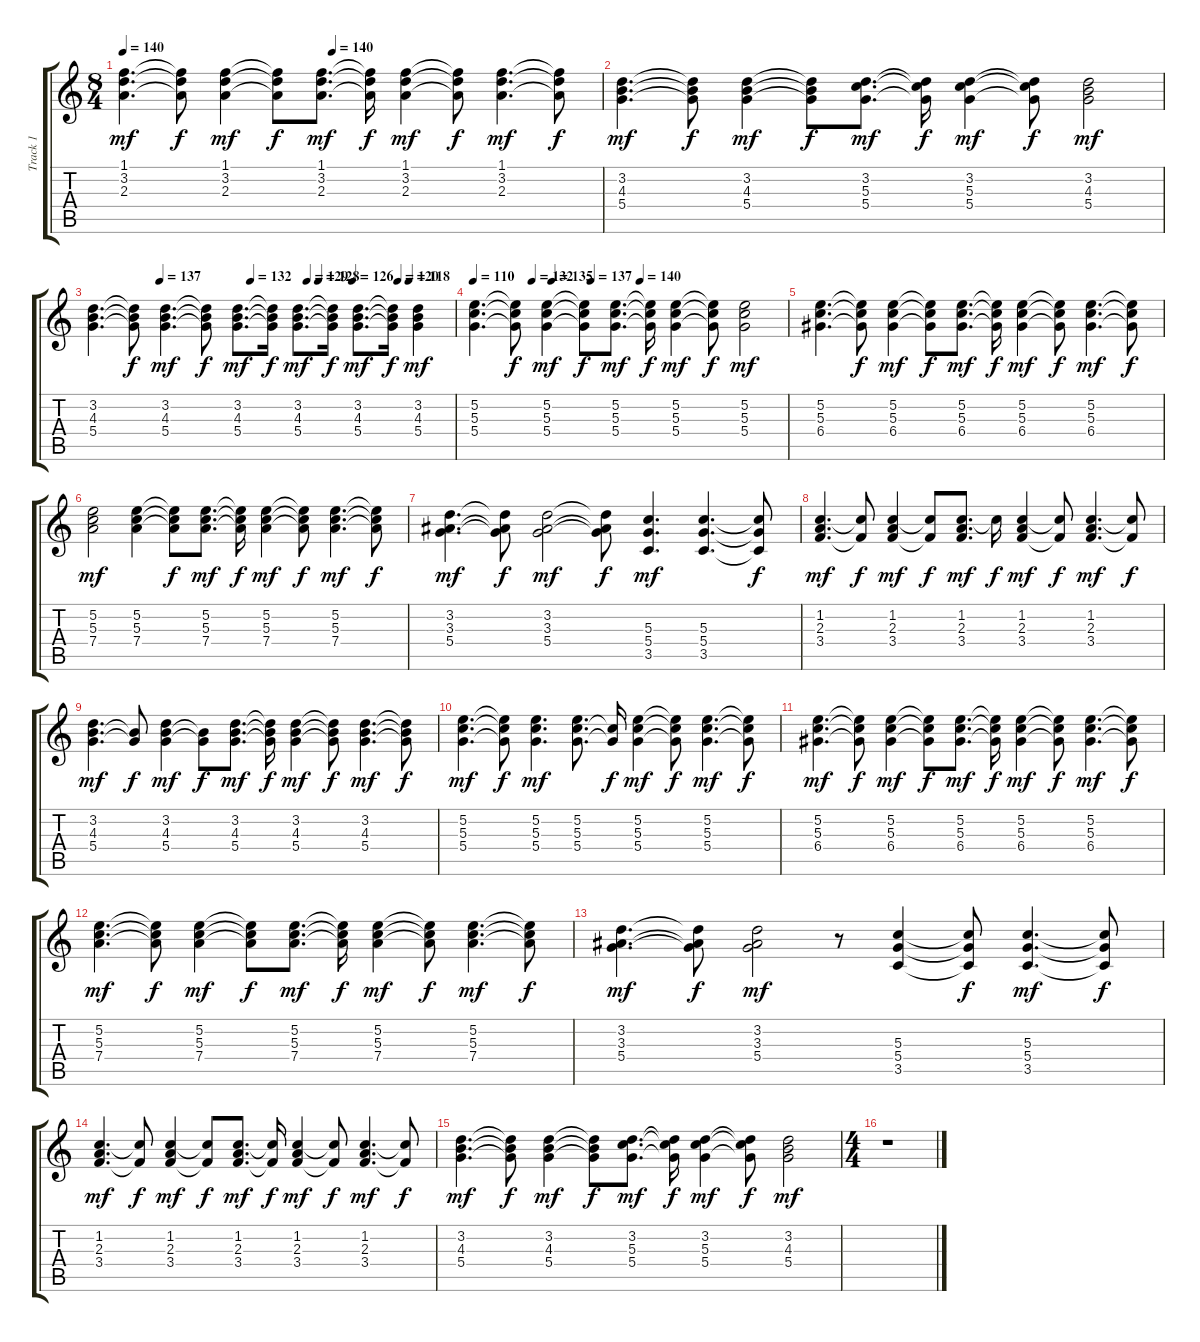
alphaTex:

\track ("Track 1" "Track 1") {instrument electricguitarclean}
\staff {score tabs}
\tuning (E4 B3 G3 D3 A2 E2) {hide}
\ts (8 4)
\tempo 140
\tempo (140 0.4375)
\clef g2
\ks c
(1.1 3.2 2.3).4{d dy mf} (1.1{t} 3.2{t} 2.3{t}).8{dy f} (1.1 3.2 2.3).4{dy mf} (1.1{t} 3.2{t} 2.3{t}).8{dy f} (1.1 3.2 2.3).8{d dy mf} (1.1{t} 3.2{t} 2.3{t}).16{dy f} (1.1 3.2 2.3).4{dy mf} (1.1{t} 3.2{t} 2.3{t}).8{dy f} (1.1 3.2 2.3).4{d dy mf} (1.1{t} 3.2{t} 2.3{t}).8{dy f} |
(3.2 4.3 5.4).4{d dy mf} (3.2{t} 4.3{t} 5.4{t}).8{dy f} (3.2 4.3 5.4).4{dy mf} (3.2{t} 4.3{t} 5.4{t}).8{dy f} (3.2 5.3 5.4).8{d dy mf} (3.2{t} 5.3{t} 5.4{t}).16{dy f} (3.2 5.3 5.4).4{dy mf} (3.2{t} 5.3{t} 5.4{t}).8{dy f} (3.2 4.3 5.4).2{dy mf} |
\tempo (137 0.1875)
\tempo (132 0.4375)
\tempo (129 0.59375)
\tempo (128 0.625)
\tempo (126 0.71875)
\tempo (120 0.84375)
\tempo (118 0.875)
(3.2 4.3 5.4).4{d} (3.2{t} 4.3{t} 5.4{t}).8{dy f} (3.2 4.3 5.4).4{d dy mf} (3.2{t} 4.3{t} 5.4{t}).8{dy f} (3.2 4.3 5.4).8{d dy mf} (3.2{t} 4.3{t} 5.4{t}).16{dy f} (3.2 4.3 5.4).8{d dy mf} (3.2{t} 4.3{t} 5.4{t}).16{dy f} (3.2 4.3 5.4).8{d dy mf} (3.2{t} 4.3{t} 5.4{t}).16{dy f} (3.2 4.3 5.4).4{dy mf} |
\tempo 110
\tempo (132 0.1875)
\tempo (135 0.25)
\tempo (137 0.375)
\tempo (140 0.53125)
(5.2 5.3 5.4).4{d} (5.2{t} 5.3{t} 5.4{t}).8{dy f} (5.2 5.3 5.4).4{dy mf} (5.2{t} 5.3{t} 5.4{t}).8{dy f} (5.2 5.3 5.4).8{d dy mf} (5.2{t} 5.3{t} 5.4{t}).16{dy f} (5.2 5.3 5.4).4{dy mf} (5.2{t} 5.3{t} 5.4{t}).8{dy f} (5.2 5.3 5.4).2{dy mf} |
(5.2 5.3 6.4).4{d} (5.2{t} 5.3{t} 6.4{t}).8{dy f} (5.2 5.3 6.4).4{dy mf} (5.2{t} 5.3{t} 6.4{t}).8{dy f} (5.2 5.3 6.4).8{d dy mf} (5.2{t} 5.3{t} 6.4{t}).16{dy f} (5.2 5.3 6.4).4{dy mf} (5.2{t} 5.3{t} 6.4{t}).8{dy f} (5.2 5.3 6.4).4{d dy mf} (5.2{t} 5.3{t} 6.4{t}).8{dy f} |
(5.2 5.3 7.4).2{dy mf} (5.2 5.3 7.4).4 (5.2{t} 5.3{t} 7.4{t}).8{dy f} (5.2 5.3 7.4).8{d dy mf} (5.2{t} 5.3{t} 7.4{t}).16{dy f} (5.2 5.3 7.4).4{dy mf} (5.2{t} 5.3{t} 7.4{t}).8{dy f} (5.2 5.3 7.4).4{d dy mf} (5.2{t} 5.3{t} 7.4{t}).8{dy f} |
(3.2 3.3 5.4).4{d dy mf} (3.2{t} 3.3{t} 5.4{t}).8{dy f} (3.2 3.3 5.4).2{dy mf} (3.2{t} 3.3{t} 5.4{t}).8{dy f} (5.3 5.4 3.5).4{d dy mf} (5.3 5.4 3.5).4{d} (5.3{t} 5.4{t} 3.5{t}).8{dy f} |
(1.2 2.3 3.4).4{d dy mf} (1.2{t} 3.4{t}).8{dy f} (1.2 2.3 3.4).4{dy mf} (1.2{t} 3.4{t}).8{dy f} (1.2 2.3 3.4).8{d dy mf} 1.2{t}.16{dy f} (1.2 2.3 3.4).4{dy mf} (1.2{t} 3.4{t}).8{dy f} (1.2 2.3 3.4).4{d dy mf} (1.2{t} 3.4{t}).8{dy f} |
(3.2 4.3 5.4).4{d dy mf} (4.3{t} 5.4{t}).8{dy f} (3.2 4.3 5.4).4{dy mf} (4.3{t} 5.4{t}).8{dy f} (3.2 4.3 5.4).8{d dy mf} (3.2{t} 4.3{t} 5.4{t}).16{dy f} (3.2 4.3 5.4).4{dy mf} (3.2{t} 4.3{t} 5.4{t}).8{dy f} (3.2 4.3 5.4).4{d dy mf} (3.2{t} 4.3{t} 5.4{t}).8{dy f} |
(5.2 5.3 5.4).4{d dy mf} (5.2{t} 5.3{t} 5.4{t}).8{dy f} (5.2 5.3 5.4).4{d dy mf} (5.2 5.3 5.4).8{d} (5.3{t} 5.4{t}).16{dy f} (5.2 5.3 5.4).4{dy mf} (5.2{t} 5.3{t} 5.4{t}).8{dy f} (5.2 5.3 5.4).4{d dy mf} (5.2{t} 5.3{t} 5.4{t}).8{dy f} |
(5.2 5.3 6.4).4{d dy mf} (5.2{t} 5.3{t} 6.4{t}).8{dy f} (5.2 5.3 6.4).4{dy mf} (5.2{t} 5.3{t} 6.4{t}).8{dy f} (5.2 5.3 6.4).8{d dy mf} (5.2{t} 5.3{t} 6.4{t}).16{dy f} (5.2 5.3 6.4).4{dy mf} (5.2{t} 5.3{t} 6.4{t}).8{dy f} (5.2 5.3 6.4).4{d dy mf} (5.2{t} 5.3{t} 6.4{t}).8{dy f} |
(5.2 5.3 7.4).4{d dy mf} (5.2{t} 5.3{t} 7.4{t}).8{dy f} (5.2 5.3 7.4).4{dy mf} (5.2{t} 5.3{t} 7.4{t}).8{dy f} (5.2 5.3 7.4).8{d dy mf} (5.2{t} 5.3{t} 7.4{t}).16{dy f} (5.2 5.3 7.4).4{dy mf} (5.2{t} 5.3{t} 7.4{t}).8{dy f} (5.2 5.3 7.4).4{d dy mf} (5.2{t} 5.3{t} 7.4{t}).8{dy f} |
(3.2 3.3 5.4).4{d dy mf} (3.2{t} 3.3{t} 5.4{t}).8{dy f} (3.2 3.3 5.4).2{dy mf} r.8 (5.3 5.4 3.5).4 (5.3{t} 5.4{t} 3.5{t}).8{dy f} (5.3 5.4 3.5).4{d dy mf} (5.3{t} 5.4{t} 3.5{t}).8{dy f} |
(1.2 2.3 3.4).4{d dy mf} (1.2{t} 3.4{t}).8{dy f} (1.2 2.3 3.4).4{dy mf} (1.2{t} 3.4{t}).8{dy f} (1.2 2.3 3.4).8{d dy mf} (1.2{t} 3.4{t}).16{dy f} (1.2 2.3 3.4).4{dy mf} (1.2{t} 3.4{t}).8{dy f} (1.2 2.3 3.4).4{d dy mf} (1.2{t} 3.4{t}).8{dy f} |
(3.2 4.3 5.4).4{d dy mf} (3.2{t} 4.3{t} 5.4{t}).8{dy f} (3.2 4.3 5.4).4{dy mf} (3.2{t} 4.3{t} 5.4{t}).8{dy f} (3.2 5.3 5.4).8{d dy mf} (3.2{t} 5.3{t} 5.4{t}).16{dy f} (3.2 5.3 5.4).4{dy mf} (3.2{t} 5.3{t} 5.4{t}).8{dy f} (3.2 4.3 5.4).2{dy mf} |
\ts (4 4)
r.1
